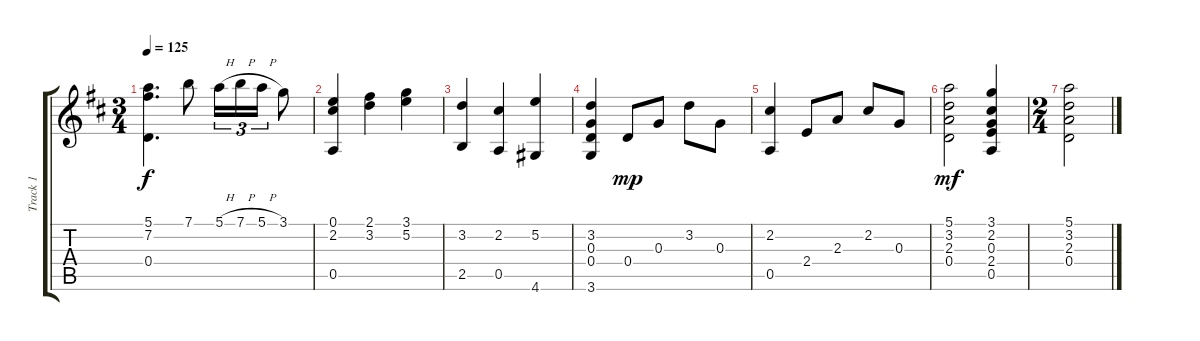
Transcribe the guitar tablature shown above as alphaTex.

\track ("Track 1" "Track 1") {instrument acousticguitarsteel}
\staff {score tabs}
\tuning (E4 B3 G3 D3 A2 E2) {hide}
\ts (3 4)
\tempo 125
\clef g2
\ks d
(5.1 7.2 0.4).4{d dy f} 7.1.8 5.1{h}.16{tu (3 2)} 7.1{h}.16{tu (3 2)} 5.1{h}.16{tu (3 2)} 3.1.8 |
(0.1 2.2 0.5).4 (2.1 3.2).4 (3.1 5.2).4 |
(3.2 2.5).4 (2.2 0.5).4 (5.2 4.6).4 |
(3.2 0.3 0.4 3.6).4 0.4.8{dy mp} 0.3.8 3.2.8 0.3.8 |
(2.2 0.5).4 2.4.8 2.3.8 2.2.8 0.3.8 |
(5.1 3.2 2.3 0.4).2{dy mf} (3.1 2.2 0.3 2.4 0.5).4 |
\ts (2 4)
(5.1 3.2 2.3 0.4).2
